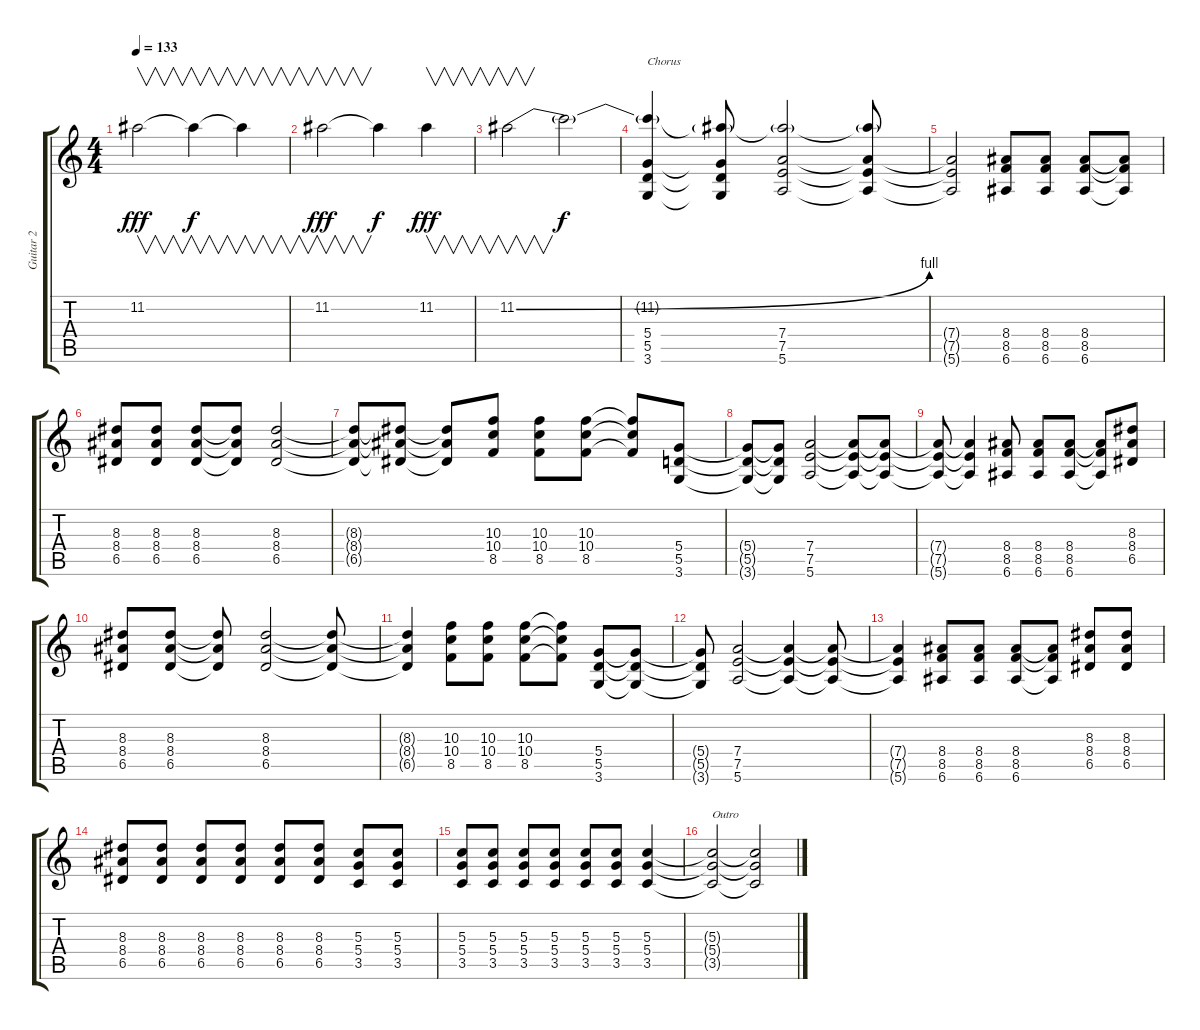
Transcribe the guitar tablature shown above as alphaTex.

\track ("Guitar 2  ( Solo  Dist. )" "Guitar 2  ") {instrument distortionguitar}
\staff {score tabs}
\tuning (E4 B3 G3 D3 A2 E2) {hide}
\ts (4 4)
\tempo 133
\clef g2
\ks c
11.2.2{v dy fff} 11.2{t}.4{v dy f} 11.2{t}.4{v} |
11.2.2{v dy fff} 11.2{t}.4{dy f} 11.2.4{v dy fff} |
11.2{be (bend 0 0 60 4)}.2{v} 11.2{t}.2{dy f} |
(11.2{t} 5.4 5.5 3.6).4{txt "Chorus"} (11.2{t} 5.4{t} 5.5{t} 3.6{t}).8 (11.2{t} 7.4 7.5 5.6).2 (11.2{t} 7.4{t} 7.5{t} 5.6{t}).8 |
(7.4{t} 7.5{t} 5.6{t}).2 (8.4 8.5 6.6).8 (8.4 8.5 6.6).8 (8.4 8.5 6.6).8 (8.4{t} 8.5{t} 6.6{t}).8 |
(8.3 8.4 6.5).8 (8.3 8.4 6.5).8 (8.3 8.4 6.5).8 (8.3{t} 8.4{t} 6.5{t}).8 (8.3 8.4 6.5).2 |
(8.3{t} 8.4{t} 6.5{t}).8 (8.3{t} 8.4{t} 6.5{t}).8 (8.3{t} 8.4{t} 6.5{t}).8 (10.3 10.4 8.5).8 (10.3 10.4 8.5).8 (10.3 10.4 8.5).8 (10.3{t} 10.4{t} 8.5{t}).8 (5.4 5.5 3.6).8 |
(5.4{t} 5.5{t} 3.6{t}).8 (5.4{t} 5.5{t} 3.6{t}).8 (7.4 7.5 5.6).2 (7.4{t} 7.5{t} 5.6{t}).8 (7.4{t} 7.5{t} 5.6{t}).8 |
(7.4{t} 7.5{t} 5.6{t}).8 (7.4{t} 7.5{t} 5.6{t}).4 (8.4 8.5 6.6).8 (8.4 8.5 6.6).8 (8.4 8.5 6.6).8 (8.4{t} 8.5{t} 6.6{t}).8 (8.3 8.4 6.5).8 |
(8.3 8.4 6.5).8 (8.3 8.4 6.5).8 (8.3{t} 8.4{t} 6.5{t}).8 (8.3 8.4 6.5).2 (8.3{t} 8.4{t} 6.5{t}).8 |
(8.3{t} 8.4{t} 6.5{t}).4 (10.3 10.4 8.5).8 (10.3 10.4 8.5).8 (10.3 10.4 8.5).8 (10.3{t} 10.4{t} 8.5{t}).8 (5.4 5.5 3.6).8 (5.4{t} 5.5{t} 3.6{t}).8 |
(5.4{t} 5.5{t} 3.6{t}).8 (7.4 7.5 5.6).2 (7.4{t} 7.5{t} 5.6{t}).4 (7.4{t} 7.5{t} 5.6{t}).8 |
(7.4{t} 7.5{t} 5.6{t}).4 (8.4 8.5 6.6).8 (8.4 8.5 6.6).8 (8.4 8.5 6.6).8 (8.4{t} 8.5{t} 6.6{t}).8 (8.3 8.4 6.5).8 (8.3 8.4 6.5).8 |
(8.3 8.4 6.5).8 (8.3 8.4 6.5).8 (8.3 8.4 6.5).8 (8.3 8.4 6.5).8 (8.3 8.4 6.5).8 (8.3 8.4 6.5).8 (5.3 5.4 3.5).8 (5.3 5.4 3.5).8 |
(5.3 5.4 3.5).8 (5.3 5.4 3.5).8 (5.3 5.4 3.5).8 (5.3 5.4 3.5).8 (5.3 5.4 3.5).8 (5.3 5.4 3.5).8 (5.3 5.4 3.5).4 |
(5.3{t} 5.4{t} 3.5{t}).2{txt "Outro"} (5.3{t} 5.4{t} 3.5{t}).2
